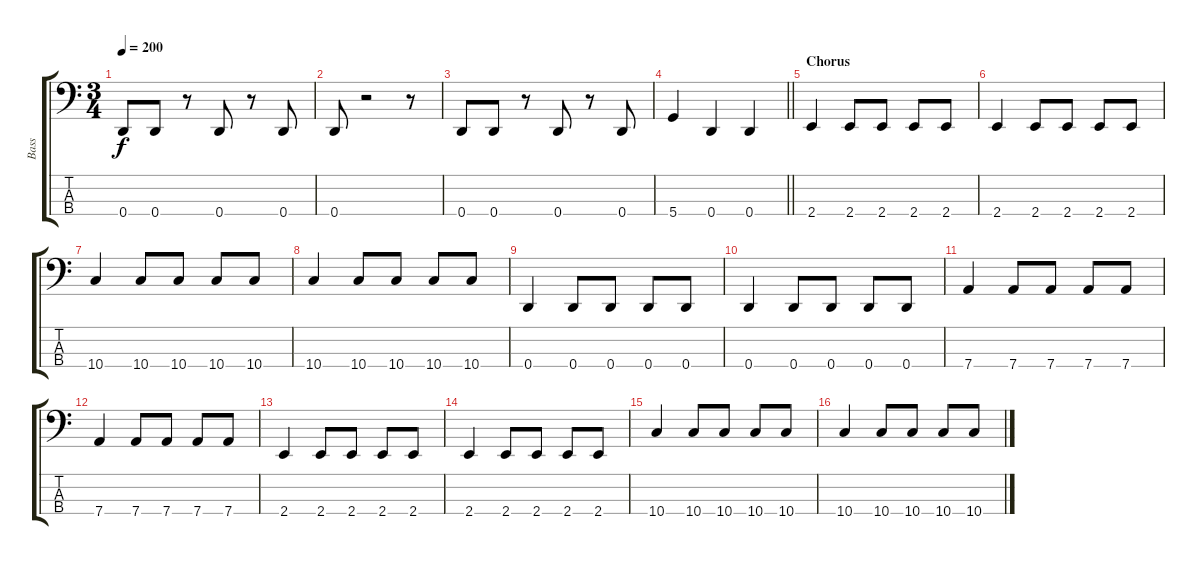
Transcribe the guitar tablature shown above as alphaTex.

\track ("Bass" "Bass") {instrument electricbassfinger}
\staff {score tabs}
\tuning (G2 D2 A1 D1) {hide}
\ts (3 4)
\tempo 200
\clef f4
\ks c
0.4.8{dy f} 0.4.8 r.8 0.4.8 r.8 0.4.8 |
0.4.8 r.2 r.8 |
0.4.8 0.4.8 r.8 0.4.8 r.8 0.4.8 |
\barLineRight lightlight
5.4.4 0.4.4 0.4.4 |
\section ("" "Chorus")
2.4.4 2.4.8 2.4.8 2.4.8 2.4.8 |
2.4.4 2.4.8 2.4.8 2.4.8 2.4.8 |
10.4.4 10.4.8 10.4.8 10.4.8 10.4.8 |
10.4.4 10.4.8 10.4.8 10.4.8 10.4.8 |
0.4.4 0.4.8 0.4.8 0.4.8 0.4.8 |
0.4.4 0.4.8 0.4.8 0.4.8 0.4.8 |
7.4.4 7.4.8 7.4.8 7.4.8 7.4.8 |
7.4.4 7.4.8 7.4.8 7.4.8 7.4.8 |
2.4.4 2.4.8 2.4.8 2.4.8 2.4.8 |
2.4.4 2.4.8 2.4.8 2.4.8 2.4.8 |
10.4.4 10.4.8 10.4.8 10.4.8 10.4.8 |
10.4.4 10.4.8 10.4.8 10.4.8 10.4.8
